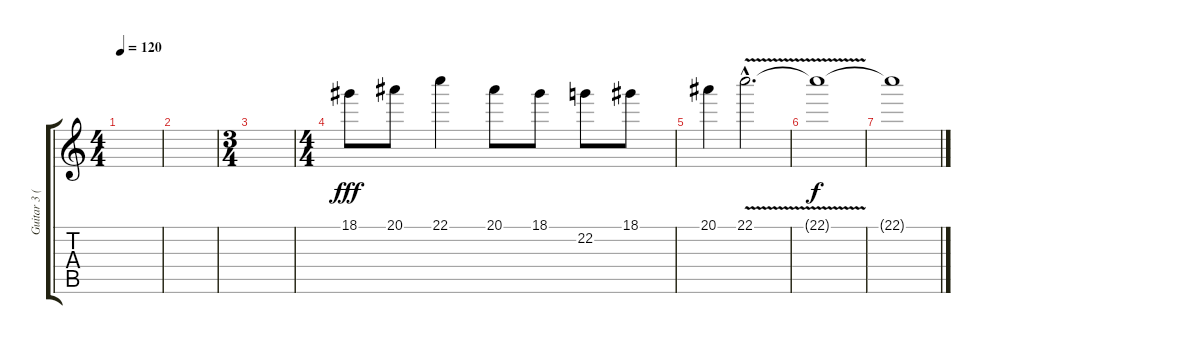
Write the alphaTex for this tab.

\track ("Guitar 3 (Overdub)" "Guitar 3 (") {instrument overdrivenguitar}
\staff {score tabs}
\tuning (D4 A3 F3 C3 G2 C2) {hide}
\ts (4 4)
\tempo 120
\clef g2
\ks c
|
|
\ts (3 4)
|
\ts (4 4)
18.1.8{dy fff balance 12} 20.1.8 22.1.4 20.1.8 18.1.8 22.2.8 18.1.8 |
20.1.4 22.1{v hac}.2{d} |
22.1{t}.1{dy f volume 0} |
22.1{t}.1
